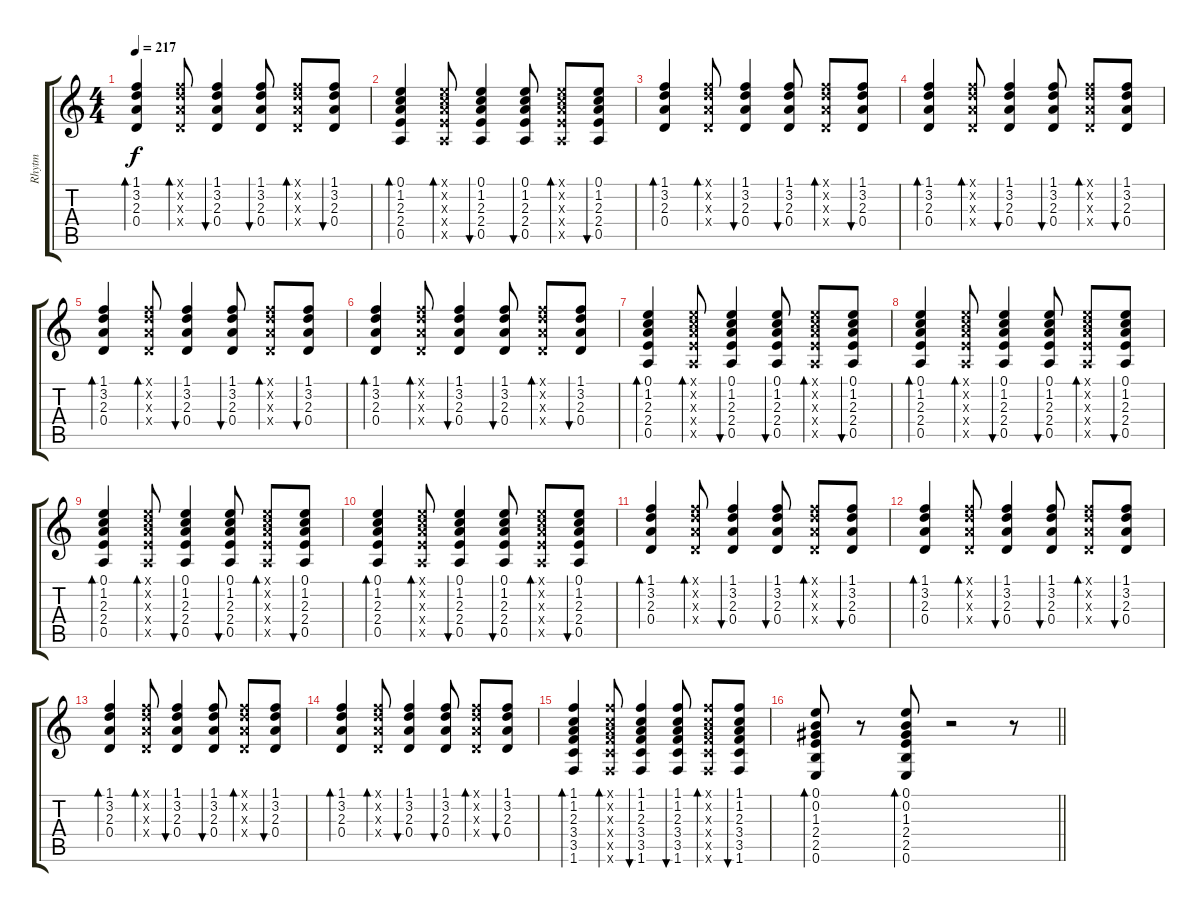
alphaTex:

\track ("Rhytm" "Rhytm") {instrument acousticguitarsteel}
\staff {score tabs}
\tuning (E4 B3 G3 D3 A2 E2) {hide}
\ts (4 4)
\tempo 217
\clef g2
\ks c
(1.1 3.2 2.3 0.4).4{bd 60 dy f} (1.1{x} 3.2{x} 2.3{x} 0.4{x}).8{bd 60} (1.1 3.2 2.3 0.4).4{bu 60} (1.1 3.2 2.3 0.4).8{bu 60} (1.1{x} 3.2{x} 2.3{x} 0.4{x}).8{bd 60} (1.1 3.2 2.3 0.4).8{bu 60} |
(0.1 1.2 2.3 2.4 0.5).4{bd 60} (0.1{x} 1.2{x} 2.3{x} 2.4{x} 0.5{x}).8{bd 60} (0.1 1.2 2.3 2.4 0.5).4{bu 60} (0.1 1.2 2.3 2.4 0.5).8{bu 60} (0.1{x} 1.2{x} 2.3{x} 2.4{x} 0.5{x}).8{bd 60} (0.1 1.2 2.3 2.4 0.5).8{bu 60} |
(1.1 3.2 2.3 0.4).4{bd 60} (1.1{x} 3.2{x} 2.3{x} 0.4{x}).8{bd 60} (1.1 3.2 2.3 0.4).4{bu 60} (1.1 3.2 2.3 0.4).8{bu 60} (1.1{x} 3.2{x} 2.3{x} 0.4{x}).8{bd 60} (1.1 3.2 2.3 0.4).8{bu 60} |
(1.1 3.2 2.3 0.4).4{bd 60} (1.1{x} 3.2{x} 2.3{x} 0.4{x}).8{bd 60} (1.1 3.2 2.3 0.4).4{bu 60} (1.1 3.2 2.3 0.4).8{bu 60} (1.1{x} 3.2{x} 2.3{x} 0.4{x}).8{bd 60} (1.1 3.2 2.3 0.4).8{bu 60} |
(1.1 3.2 2.3 0.4).4{bd 60} (1.1{x} 3.2{x} 2.3{x} 0.4{x}).8{bd 60} (1.1 3.2 2.3 0.4).4{bu 60} (1.1 3.2 2.3 0.4).8{bu 60} (1.1{x} 3.2{x} 2.3{x} 0.4{x}).8{bd 60} (1.1 3.2 2.3 0.4).8{bu 60} |
(1.1 3.2 2.3 0.4).4{bd 60} (1.1{x} 3.2{x} 2.3{x} 0.4{x}).8{bd 60} (1.1 3.2 2.3 0.4).4{bu 60} (1.1 3.2 2.3 0.4).8{bu 60} (1.1{x} 3.2{x} 2.3{x} 0.4{x}).8{bd 60} (1.1 3.2 2.3 0.4).8{bu 60} |
(0.1 1.2 2.3 2.4 0.5).4{bd 60} (0.1{x} 1.2{x} 2.3{x} 2.4{x} 0.5{x}).8{bd 60} (0.1 1.2 2.3 2.4 0.5).4{bu 60} (0.1 1.2 2.3 2.4 0.5).8{bu 60} (0.1{x} 1.2{x} 2.3{x} 2.4{x} 0.5{x}).8{bd 60} (0.1 1.2 2.3 2.4 0.5).8{bu 60} |
(0.1 1.2 2.3 2.4 0.5).4{bd 60} (0.1{x} 1.2{x} 2.3{x} 2.4{x} 0.5{x}).8{bd 60} (0.1 1.2 2.3 2.4 0.5).4{bu 60} (0.1 1.2 2.3 2.4 0.5).8{bu 60} (0.1{x} 1.2{x} 2.3{x} 2.4{x} 0.5{x}).8{bd 60} (0.1 1.2 2.3 2.4 0.5).8{bu 60} |
(0.1 1.2 2.3 2.4 0.5).4{bd 60} (0.1{x} 1.2{x} 2.3{x} 2.4{x} 0.5{x}).8{bd 60} (0.1 1.2 2.3 2.4 0.5).4{bu 60} (0.1 1.2 2.3 2.4 0.5).8{bu 60} (0.1{x} 1.2{x} 2.3{x} 2.4{x} 0.5{x}).8{bd 60} (0.1 1.2 2.3 2.4 0.5).8{bu 60} |
(0.1 1.2 2.3 2.4 0.5).4{bd 60} (0.1{x} 1.2{x} 2.3{x} 2.4{x} 0.5{x}).8{bd 60} (0.1 1.2 2.3 2.4 0.5).4{bu 60} (0.1 1.2 2.3 2.4 0.5).8{bu 60} (0.1{x} 1.2{x} 2.3{x} 2.4{x} 0.5{x}).8{bd 60} (0.1 1.2 2.3 2.4 0.5).8{bu 60} |
(1.1 3.2 2.3 0.4).4{bd 60} (1.1{x} 3.2{x} 2.3{x} 0.4{x}).8{bd 60} (1.1 3.2 2.3 0.4).4{bu 60} (1.1 3.2 2.3 0.4).8{bu 60} (1.1{x} 3.2{x} 2.3{x} 0.4{x}).8{bd 60} (1.1 3.2 2.3 0.4).8{bu 60} |
(1.1 3.2 2.3 0.4).4{bd 60} (1.1{x} 3.2{x} 2.3{x} 0.4{x}).8{bd 60} (1.1 3.2 2.3 0.4).4{bu 60} (1.1 3.2 2.3 0.4).8{bu 60} (1.1{x} 3.2{x} 2.3{x} 0.4{x}).8{bd 60} (1.1 3.2 2.3 0.4).8{bu 60} |
(1.1 3.2 2.3 0.4).4{bd 60} (1.1{x} 3.2{x} 2.3{x} 0.4{x}).8{bd 60} (1.1 3.2 2.3 0.4).4{bu 60} (1.1 3.2 2.3 0.4).8{bu 60} (1.1{x} 3.2{x} 2.3{x} 0.4{x}).8{bd 60} (1.1 3.2 2.3 0.4).8{bu 60} |
(1.1 3.2 2.3 0.4).4{bd 60} (1.1{x} 3.2{x} 2.3{x} 0.4{x}).8{bd 60} (1.1 3.2 2.3 0.4).4{bu 60} (1.1 3.2 2.3 0.4).8{bu 60} (1.1{x} 3.2{x} 2.3{x} 0.4{x}).8{bd 60} (1.1 3.2 2.3 0.4).8{bu 60} |
(1.1 1.2 2.3 3.4 3.5 1.6).4{bd 60} (1.1{x} 1.2{x} 2.3{x} 3.4{x} 3.5{x} 1.6{x}).8{bd 60} (1.1 1.2 2.3 3.4 3.5 1.6).4{bu 60} (1.1 1.2 2.3 3.4 3.5 1.6).8{bu 60} (1.1{x} 1.2{x} 2.3{x} 3.4{x} 3.5{x} 1.6{x}).8{bd 60} (1.1 1.2 2.3 3.4 3.5 1.6).8{bu 60} |
\barLineRight lightlight
(0.1 0.2 1.3 2.4 2.5 0.6).8{bd 60} r.8 (0.1 0.2 1.3 2.4 2.5 0.6).8{bd 60} r.2 r.8
